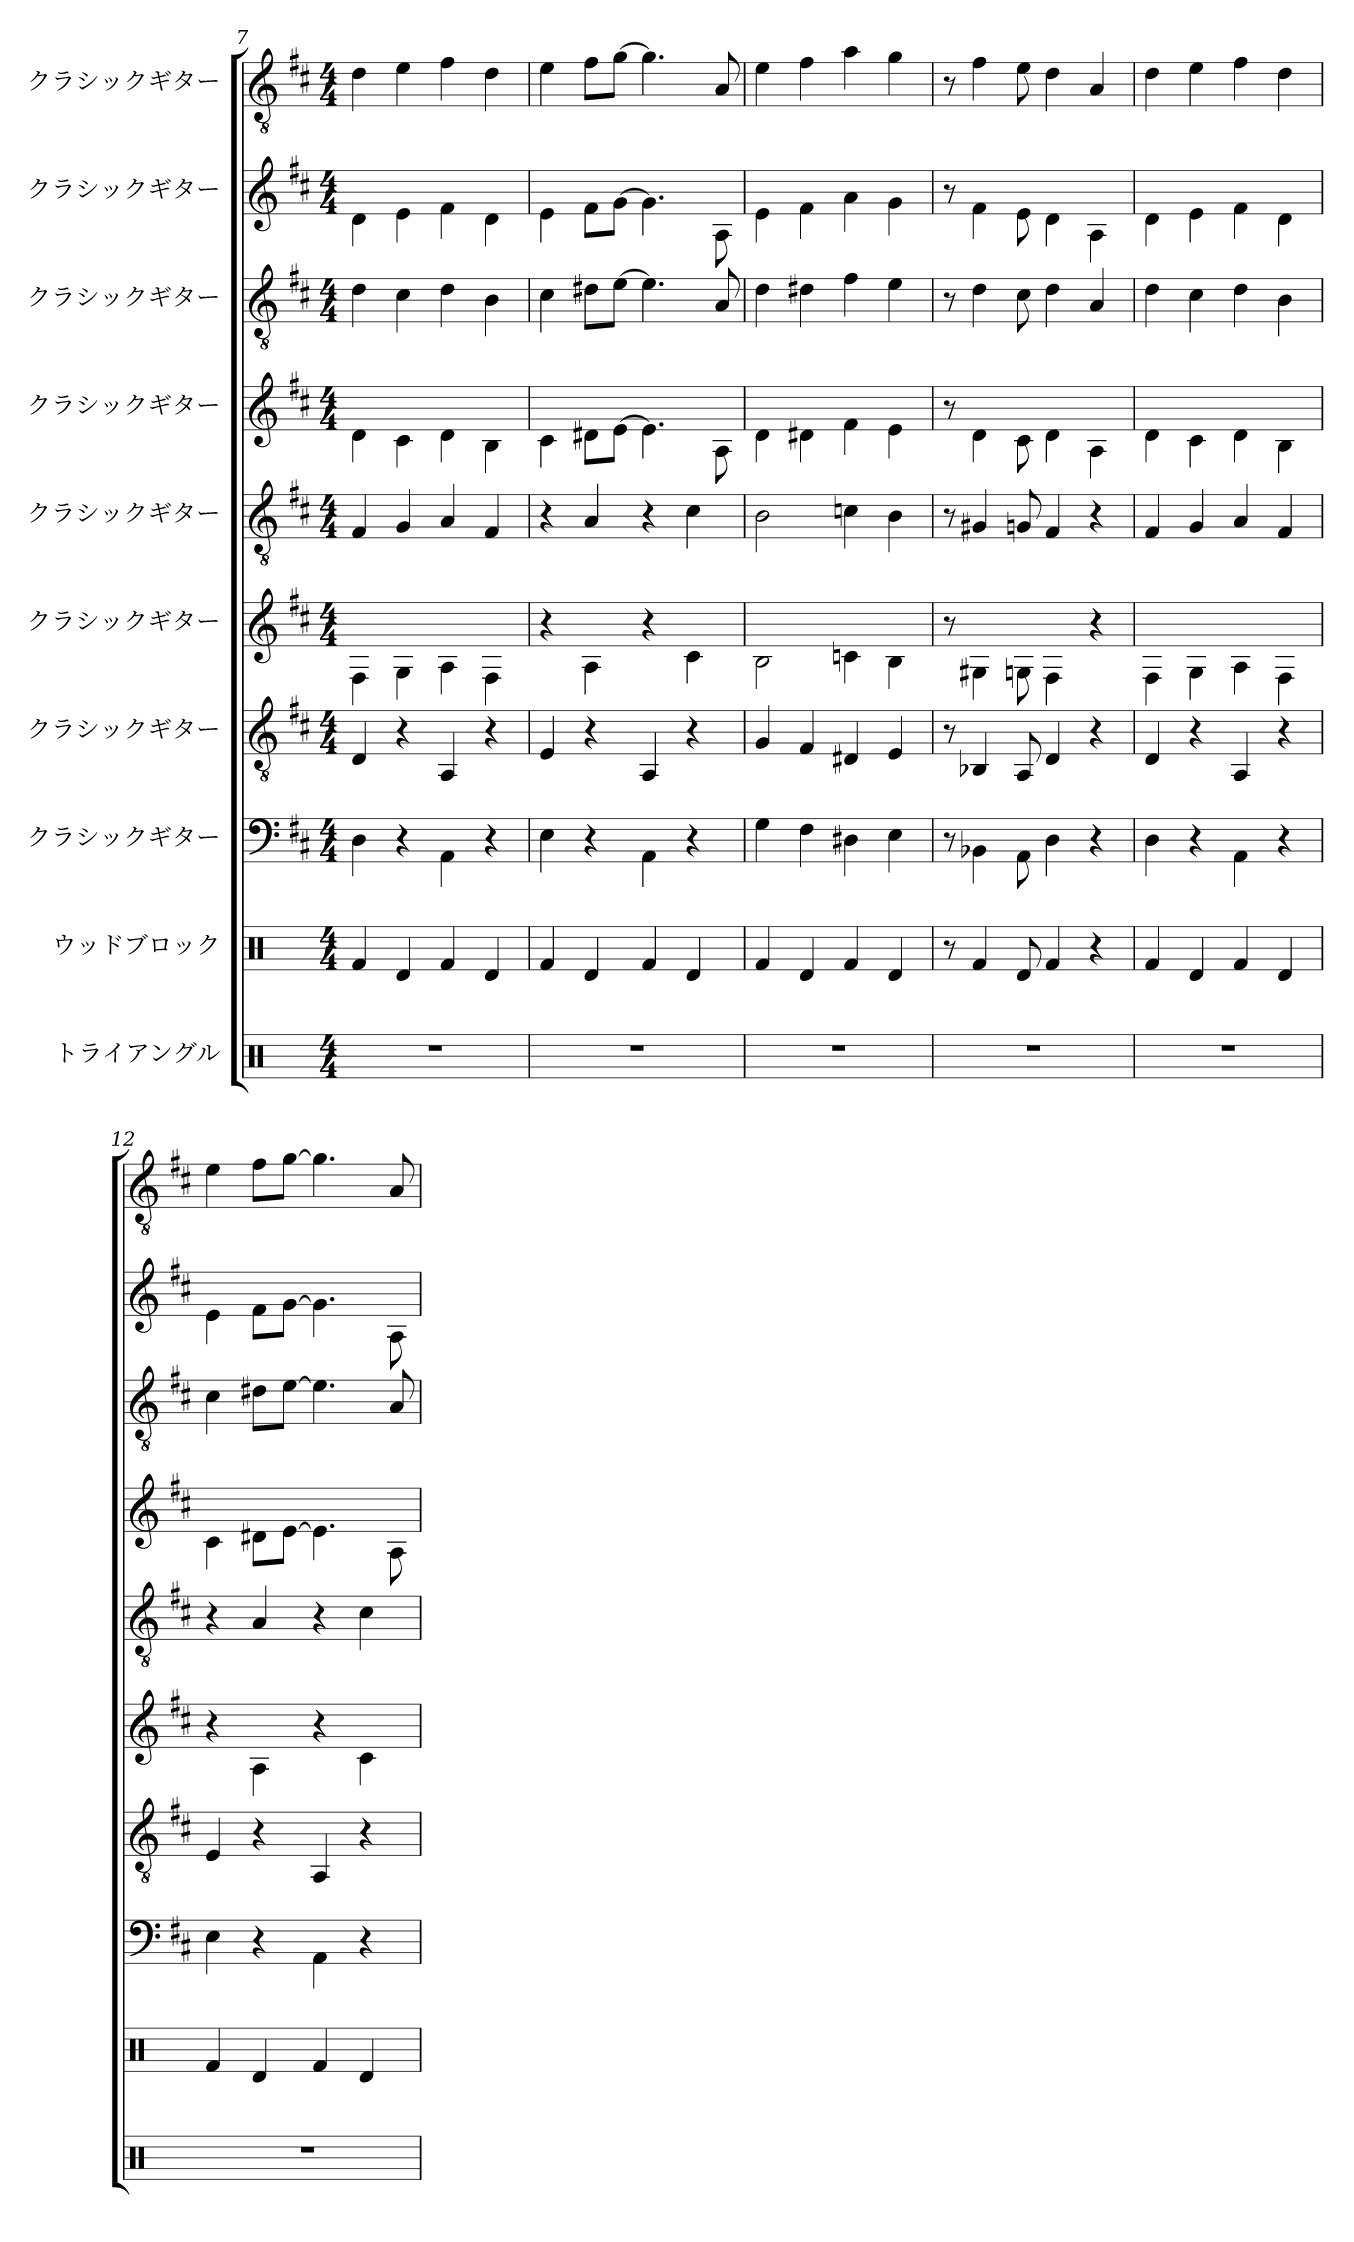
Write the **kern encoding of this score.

**kern	**kern	**kern	**kern	**kern	**kern	**kern	**kern	**kern	**kern
*part10	*part9	*part8	*part7	*part6	*part5	*part4	*part3	*part2	*part1
*staff10	*staff9	*staff8	*staff7	*staff6	*staff5	*staff4	*staff3	*staff2	*staff1
*I"トライアングル	*I"ウッドブロック	*I"クラシックギター	*I"クラシックギター	*I"クラシックギター	*I"クラシックギター	*I"クラシックギター	*I"クラシックギター	*I"クラシックギター	*I"クラシックギター
*clefX	*clefX	*	*clefGv2	*	*clefGv2	*	*clefGv2	*	*clefGv2
*k[]	*k[]	*k[f#c#]	*k[f#c#]	*k[f#c#]	*k[f#c#]	*k[f#c#]	*k[f#c#]	*k[f#c#]	*k[f#c#]
*M4/4	*M4/4	*M4/4	*M4/4	*M4/4	*M4/4	*M4/4	*M4/4	*M4/4	*M4/4
=7	=7	=7	=7	=7	=7	=7	=7	=7	=7
1r	4Rf/	4D\	4D/	4F#\	4F#/	4d\	4d\	4d\	4d\
.	4Rd/	4r	4r	4G\	4G/	4c#\	4c#\	4e\	4e\
.	4Rf/	4AA\	4AA/	4A\	4A/	4d\	4d\	4f#\	4f#\
.	4Rd/	4r	4r	4F#\	4F#/	4B\	4B\	4d\	4d\
=8	=8	=8	=8	=8	=8	=8	=8	=8	=8
1r	4Rf/	4E\	4E/	4r	4r	4c#\	4c#\	4e\	4e\
.	4Rd/	4r	4r	4A\	4A/	8d#X\L	8d#X\L	8f#\L	8f#\L
.	.	.	.	.	.	[8e\J	[8e\J	[8g\J	[8g\J
.	4Rf/	4AA\	4AA/	4r	4r	4.e\]	4.e\]	4.g\]	4.g\]
.	4Rd/	4r	4r	4c#\	4c#\	.	.	.	.
.	.	.	.	.	.	8A\	8A/	8A\	8A/
=9	=9	=9	=9	=9	=9	=9	=9	=9	=9
1r	4Rf/	4G\	4G/	2B\	2B\	4d\	4d\	4e\	4e\
.	4Rd/	4F#\	4F#/	.	.	4d#X\	4d#X\	4f#\	4f#\
.	4Rf/	4D#X\	4D#X/	4cn\	4cn\	4f#\	4f#\	4a\	4a\
.	4Rd/	4E\	4E/	4B\	4B\	4e\	4e\	4g\	4g\
=10	=10	=10	=10	=10	=10	=10	=10	=10	=10
1r	8r	8r	8r	8r	8r	8r	8r	8r	8r
.	4Rf/	4BB-X\	4BB-X/	4G#X\	4G#X/	4d\	4d\	4f#\	4f#\
.	8Rd/	8AA\	8AA/	8Gn\	8Gn/	8c#\	8c#\	8e\	8e\
.	4Rf/	4D\	4D/	4F#\	4F#/	4d\	4d\	4d\	4d\
.	4r	4r	4r	4r	4r	4A\	4A/	4A\	4A/
=11	=11	=11	=11	=11	=11	=11	=11	=11	=11
1r	4Rf/	4D\	4D/	4F#\	4F#/	4d\	4d\	4d\	4d\
.	4Rd/	4r	4r	4G\	4G/	4c#\	4c#\	4e\	4e\
.	4Rf/	4AA\	4AA/	4A\	4A/	4d\	4d\	4f#\	4f#\
.	4Rd/	4r	4r	4F#\	4F#/	4B\	4B\	4d\	4d\
!!LO:PB:g=z
=12	=12	=12	=12	=12	=12	=12	=12	=12	=12
1r	4Rf/	4E\	4E/	4r	4r	4c#\	4c#\	4e\	4e\
.	4Rd/	4r	4r	4A\	4A/	8d#X\L	8d#X\L	8f#\L	8f#\L
.	.	.	.	.	.	[8e\J	[8e\J	[8g\J	[8g\J
.	4Rf/	4AA\	4AA/	4r	4r	4.e\]	4.e\]	4.g\]	4.g\]
.	4Rd/	4r	4r	4c#\	4c#\	.	.	.	.
.	.	.	.	.	.	8A\	8A/	8A\	8A/
=	=	=	=	=	=	=	=	=	=
*-	*-	*-	*-	*-	*-	*-	*-	*-	*-
